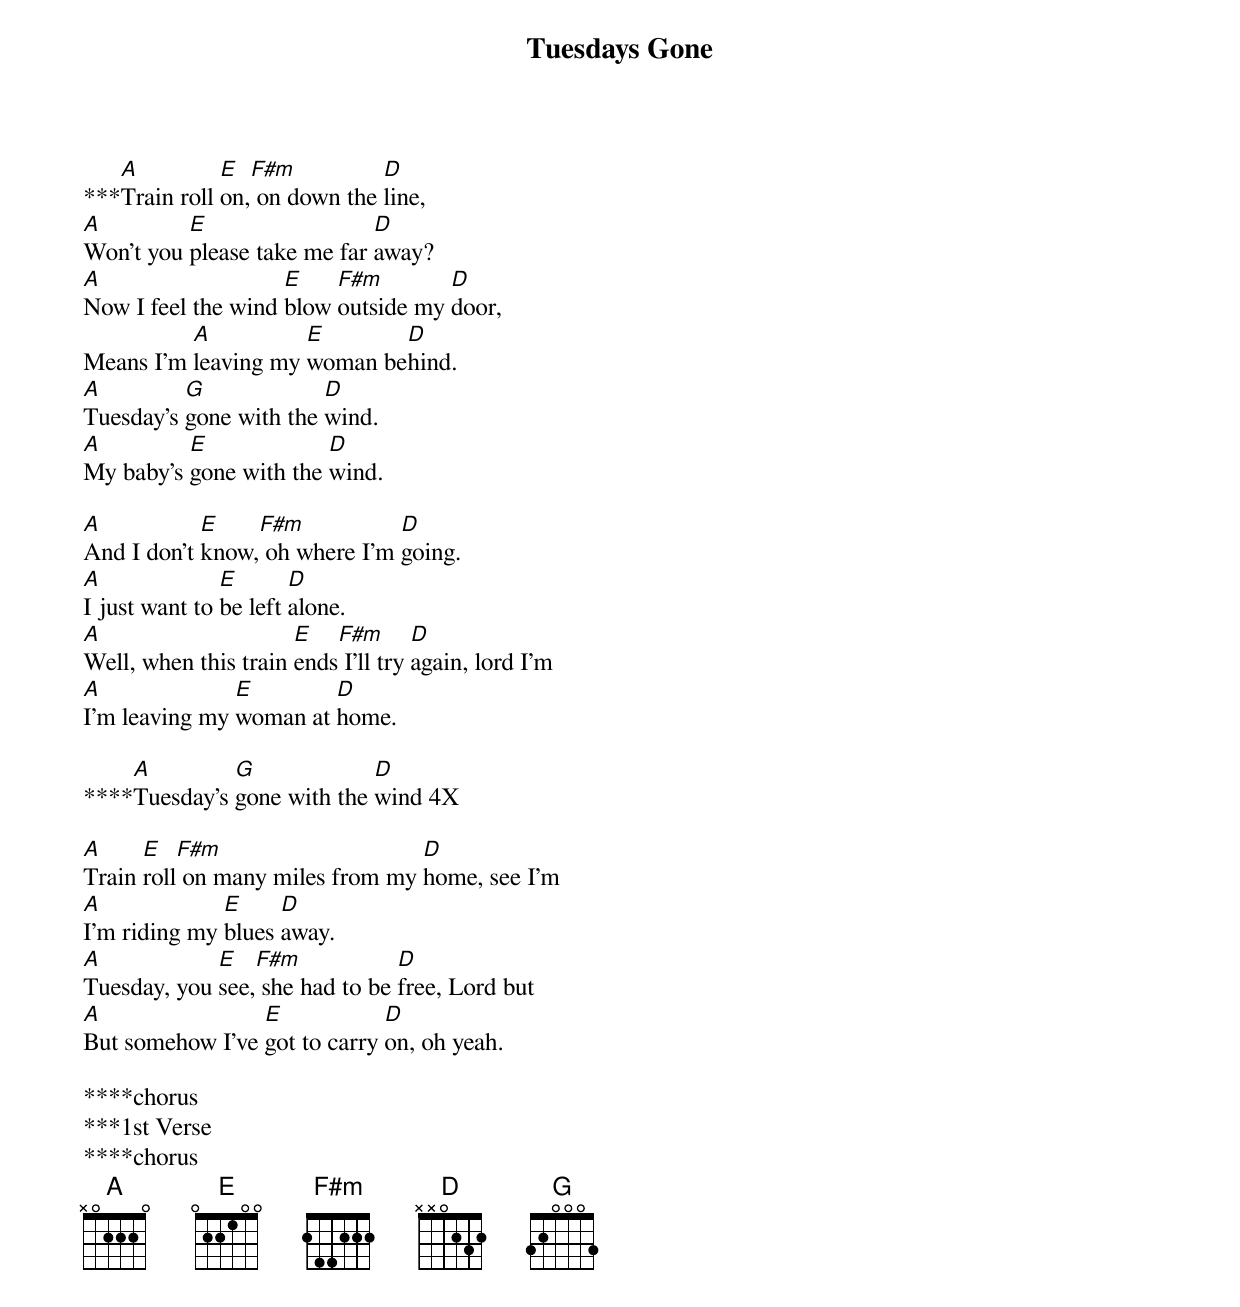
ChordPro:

{title:Tuesdays Gone}
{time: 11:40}
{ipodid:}

***[A]Train roll [E]on,[F#m] on down the [D]line,
[A]Won't you [E]please take me far [D]away?
[A]Now I feel the wind [E]blow [F#m]outside my [D]door,
Means I'm [A]leaving my [E]woman be[D]hind.
[A]Tuesday's [G]gone with the [D]wind.
[A]My baby's [E]gone with the [D]wind.

[A]And I don't [E]know,[F#m] oh where I'm [D]going.
[A]I just want to [E]be left [D]alone.
[A]Well, when this train [E]ends[F#m] I'll try [D]again, lord I'm
[A]I'm leaving my [E]woman at [D]home.

****[A]Tuesday's [G]gone with the [D]wind 4X

[A]Train [E]roll[F#m] on many miles from my [D]home, see I'm
[A]I'm riding my [E]blues [D]away.
[A]Tuesday, you [E]see,[F#m] she had to be [D]free, Lord but
[A]But somehow I've [E]got to carry [D]on, oh yeah.

****chorus
***1st Verse
****chorus
